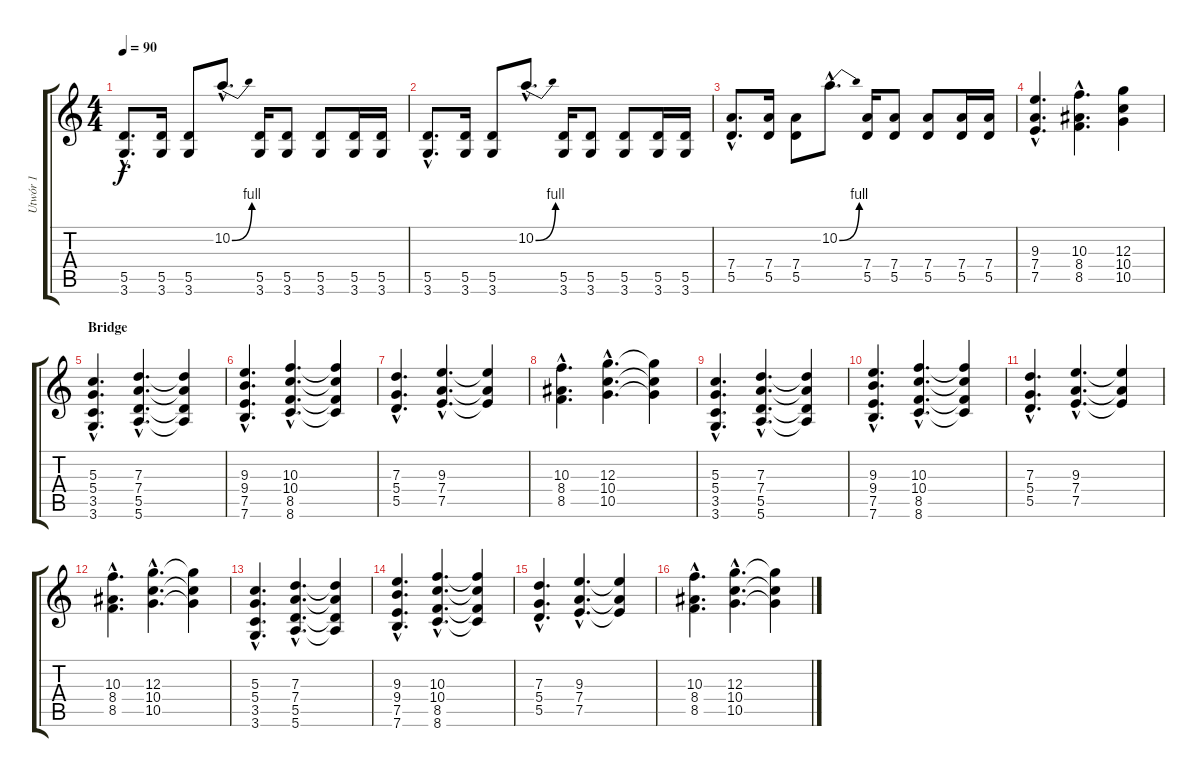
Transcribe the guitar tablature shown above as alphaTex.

\track ("Utwór 1" "Utwór 1") {instrument distortionguitar}
\staff {score tabs}
\tuning (E4 B3 G3 D3 A2 E2) {hide}
\ts (4 4)
\tempo 90
\clef g2
\ks c
(5.5{hac} 3.6{hac}).8{d dy f instrument distortionguitar} (5.5 3.6).16 (5.5 3.6).8 10.2{be (bend 0 0 60 4) hac}.8{d} (5.5 3.6).16 (5.5 3.6).8 (5.5 3.6).8 (5.5 3.6).16 (5.5 3.6).16 |
(5.5{hac} 3.6{hac}).8{d instrument distortionguitar} (5.5 3.6).16 (5.5 3.6).8 10.2{be (bend 0 0 60 4) hac}.8{d} (5.5 3.6).16 (5.5 3.6).8 (5.5 3.6).8 (5.5 3.6).16 (5.5 3.6).16 |
(7.4{hac} 5.5{hac}).8{d instrument distortionguitar} (7.4 5.5).16 (7.4 5.5).8 10.2{be (bend 0 0 60 4) hac}.8{d} (7.4 5.5).16 (7.4 5.5).8 (7.4 5.5).8 (7.4 5.5).16 (7.4 5.5).16 |
(9.3{hac} 7.4{hac} 7.5{hac}).4{d instrument distortionguitar} (10.3{hac} 8.4{hac} 8.5{hac}).4{d instrument distortionguitar} (12.3 10.4 10.5).4{instrument distortionguitar} |
\section ("" "Bridge")
(5.3{hac} 5.4{hac} 3.5{hac} 3.6{hac}).4{d instrument distortionguitar} (7.3{hac} 7.4{hac} 5.5{hac} 5.6{hac}).4{d} (7.3{t} 7.4{t} 5.5{t} 5.6{t}).4 |
(9.3{hac} 9.4{hac} 7.5{hac} 7.6{hac}).4{d} (10.3{hac} 10.4{hac} 8.5{hac} 8.6{hac}).4{d} (10.3{t} 10.4{t} 8.5{t} 8.6{t}).4 |
(7.3{hac} 5.4{hac} 5.5{hac}).4{d} (9.3{hac} 7.4{hac} 7.5{hac}).4{d} (9.3{t} 7.4{t} 7.5{t}).4 |
(10.3{hac} 8.4{hac} 8.5{hac}).4{d} (12.3{hac} 10.4{hac} 10.5{hac}).4{d} (12.3{t} 10.4{t} 10.5{t}).4 |
(5.3{hac} 5.4{hac} 3.5{hac} 3.6{hac}).4{d instrument distortionguitar} (7.3{hac} 7.4{hac} 5.5{hac} 5.6{hac}).4{d} (7.3{t} 7.4{t} 5.5{t} 5.6{t}).4 |
(9.3{hac} 9.4{hac} 7.5{hac} 7.6{hac}).4{d} (10.3{hac} 10.4{hac} 8.5{hac} 8.6{hac}).4{d} (10.3{t} 10.4{t} 8.5{t} 8.6{t}).4 |
(7.3{hac} 5.4{hac} 5.5{hac}).4{d} (9.3{hac} 7.4{hac} 7.5{hac}).4{d} (9.3{t} 7.4{t} 7.5{t}).4 |
(10.3{hac} 8.4{hac} 8.5{hac}).4{d} (12.3{hac} 10.4{hac} 10.5{hac}).4{d} (12.3{t} 10.4{t} 10.5{t}).4 |
(5.3{hac} 5.4{hac} 3.5{hac} 3.6{hac}).4{d instrument distortionguitar} (7.3{hac} 7.4{hac} 5.5{hac} 5.6{hac}).4{d} (7.3{t} 7.4{t} 5.5{t} 5.6{t}).4 |
(9.3{hac} 9.4{hac} 7.5{hac} 7.6{hac}).4{d} (10.3{hac} 10.4{hac} 8.5{hac} 8.6{hac}).4{d} (10.3{t} 10.4{t} 8.5{t} 8.6{t}).4 |
(7.3{hac} 5.4{hac} 5.5{hac}).4{d} (9.3{hac} 7.4{hac} 7.5{hac}).4{d} (9.3{t} 7.4{t} 7.5{t}).4 |
(10.3{hac} 8.4{hac} 8.5{hac}).4{d} (12.3{hac} 10.4{hac} 10.5{hac}).4{d} (12.3{t} 10.4{t} 10.5{t}).4
